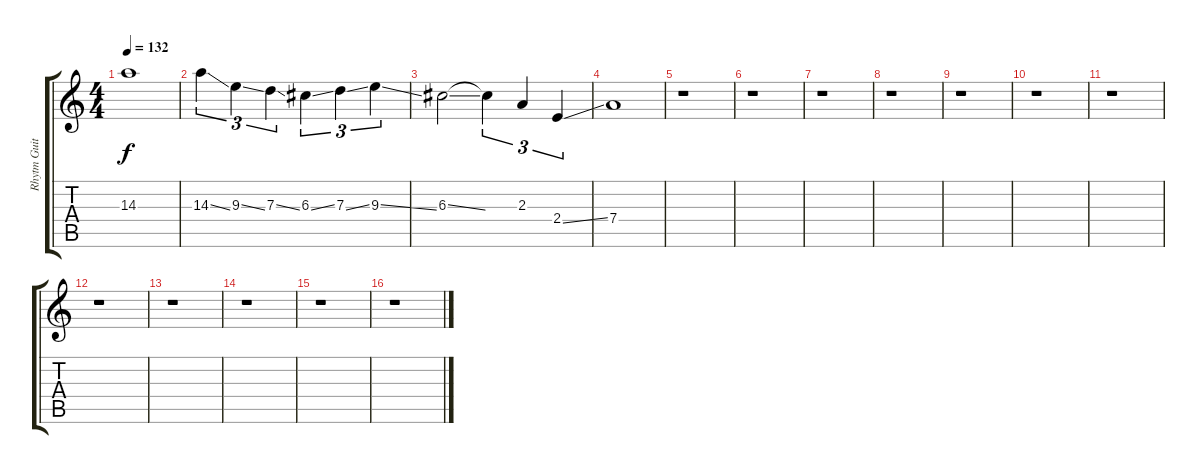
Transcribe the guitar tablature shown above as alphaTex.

\track ("Rhytm Guitar" "Rhytm Guit") {instrument distortionguitar}
\staff {score tabs}
\tuning (E4 B3 G3 D3 A2 E2) {hide}
\ts (4 4)
\tempo 132
\clef g2
\ks c
14.3.1{dy f} |
14.3{ss}.4{tu (3 2)} 9.3{ss}.4{tu (3 2)} 7.3{ss}.4{tu (3 2)} 6.3{ss}.4{tu (3 2)} 7.3{ss}.4{tu (3 2)} 9.3{ss}.4{tu (3 2)} |
6.3{ss}.2 6.3{t}.4{tu (3 2)} 2.3.4{tu (3 2)} 2.4{ss}.4{tu (3 2)} |
7.4.1 |
r.1 |
r.1 |
r.1 |
r.1 |
r.1 |
r.1 |
r.1 |
r.1 |
r.1 |
r.1 |
r.1 |
r.1
